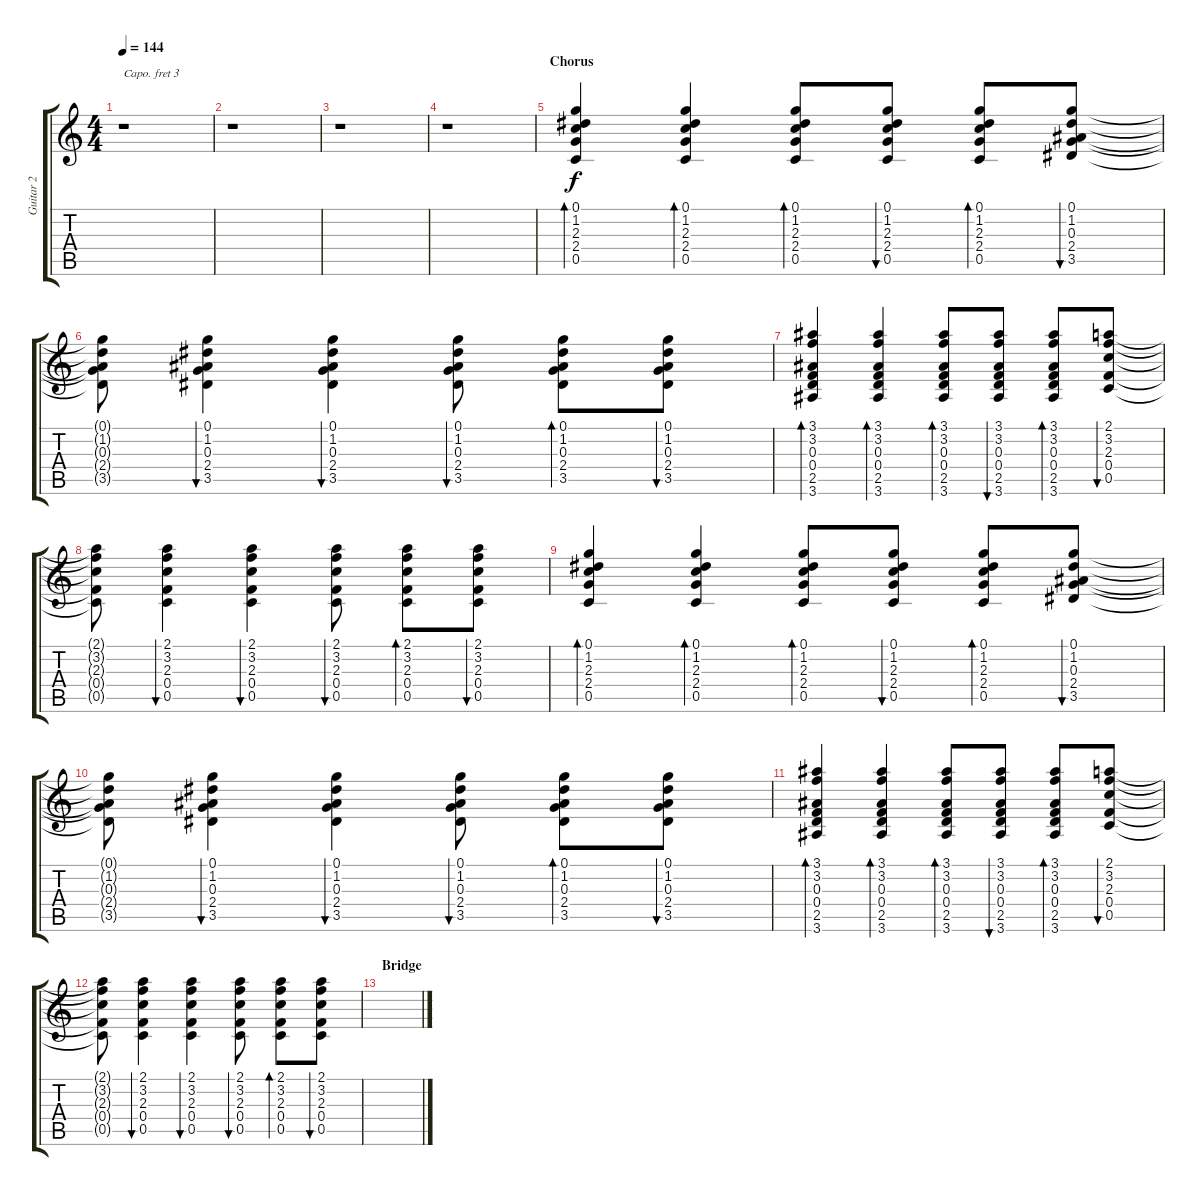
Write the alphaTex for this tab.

\track ("Guitar 2" "Guitar 2") {instrument acousticguitarsteel}
\staff {score tabs}
\capo 3
\tuning (E4 B3 G3 D3 A2 E2) {hide}
\ts (4 4)
\tempo 144
\clef g2
\ks c
r.1{dy f} |
r.1 |
r.1 |
r.1 |
\section ("" "Chorus")
(0.1 1.2 2.3 2.4 0.5).4{bd 30} (0.1 1.2 2.3 2.4 0.5).4{bd 30} (0.1 1.2 2.3 2.4 0.5).8{bd 30} (0.1 1.2 2.3 2.4 0.5).8{bu 30} (0.1 1.2 2.3 2.4 0.5).8{bd 30} (0.1 1.2 0.3 2.4 3.5).8{bu 30} |
(0.1{t} 1.2{t} 0.3{t} 2.4{t} 3.5{t}).8 (0.1 1.2 0.3 2.4 3.5).4{bu 30} (0.1 1.2 0.3 2.4 3.5).4{bu 30} (0.1 1.2 0.3 2.4 3.5).8{bu 30} (0.1 1.2 0.3 2.4 3.5).8{bd 30} (0.1 1.2 0.3 2.4 3.5).8{bu 30} |
(3.1 3.2 0.3 0.4 2.5 3.6).4{bd 30} (3.1 3.2 0.3 0.4 2.5 3.6).4{bd 30} (3.1 3.2 0.3 0.4 2.5 3.6).8{bd 30} (3.1 3.2 0.3 0.4 2.5 3.6).8{bu 30} (3.1 3.2 0.3 0.4 2.5 3.6).8{bd 30} (2.1 3.2 2.3 0.4 0.5).8{bu 30} |
(2.1{t} 3.2{t} 2.3{t} 0.4{t} 0.5{t}).8 (2.1 3.2 2.3 0.4 0.5).4{bu 30} (2.1 3.2 2.3 0.4 0.5).4{bu 30} (2.1 3.2 2.3 0.4 0.5).8{bu 30} (2.1 3.2 2.3 0.4 0.5).8{bd 30} (2.1 3.2 2.3 0.4 0.5).8{bu 30} |
(0.1 1.2 2.3 2.4 0.5).4{bd 30} (0.1 1.2 2.3 2.4 0.5).4{bd 30} (0.1 1.2 2.3 2.4 0.5).8{bd 30} (0.1 1.2 2.3 2.4 0.5).8{bu 30} (0.1 1.2 2.3 2.4 0.5).8{bd 30} (0.1 1.2 0.3 2.4 3.5).8{bu 30} |
(0.1{t} 1.2{t} 0.3{t} 2.4{t} 3.5{t}).8 (0.1 1.2 0.3 2.4 3.5).4{bu 30} (0.1 1.2 0.3 2.4 3.5).4{bu 30} (0.1 1.2 0.3 2.4 3.5).8{bu 30} (0.1 1.2 0.3 2.4 3.5).8{bd 30} (0.1 1.2 0.3 2.4 3.5).8{bu 30} |
(3.1 3.2 0.3 0.4 2.5 3.6).4{bd 30} (3.1 3.2 0.3 0.4 2.5 3.6).4{bd 30} (3.1 3.2 0.3 0.4 2.5 3.6).8{bd 30} (3.1 3.2 0.3 0.4 2.5 3.6).8{bu 30} (3.1 3.2 0.3 0.4 2.5 3.6).8{bd 30} (2.1 3.2 2.3 0.4 0.5).8{bu 30} |
(2.1{t} 3.2{t} 2.3{t} 0.4{t} 0.5{t}).8 (2.1 3.2 2.3 0.4 0.5).4{bu 30} (2.1 3.2 2.3 0.4 0.5).4{bu 30} (2.1 3.2 2.3 0.4 0.5).8{bu 30} (2.1 3.2 2.3 0.4 0.5).8{bd 30} (2.1 3.2 2.3 0.4 0.5).8{bu 30} |
\section ("" "Bridge")
